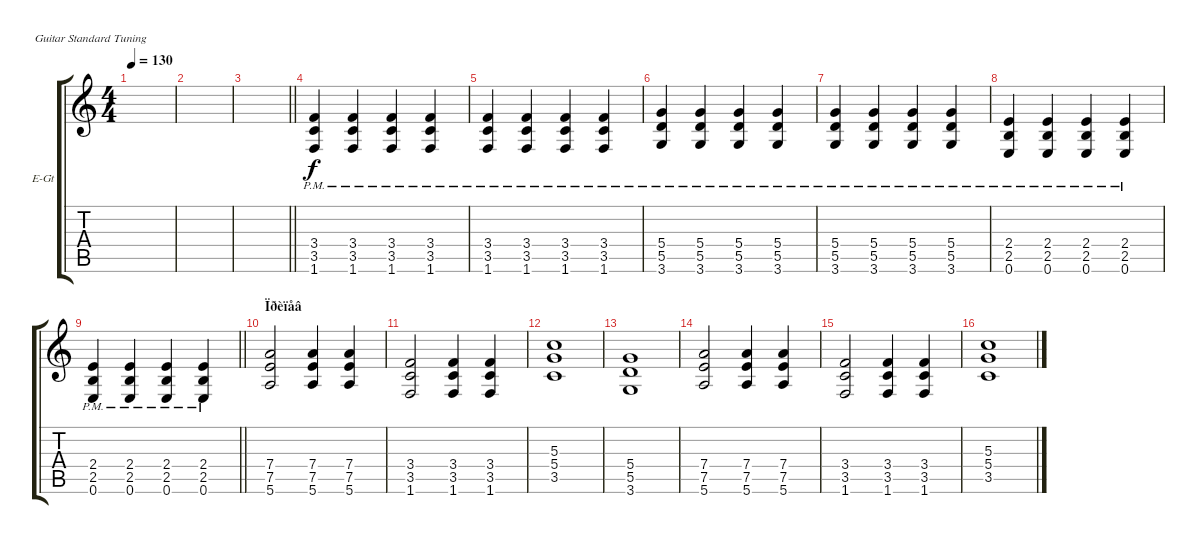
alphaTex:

\bracketExtendMode groupsimilarinstruments
\firstSystemTrackNameOrientation horizontal
\otherSystemsTrackNameOrientation horizontal
\track ("Rhytm Guitar" "E-Gt") {instrument overdrivenguitar}
\staff {score tabs}
\tuning (E4 B3 G3 D3 A2 E2)
\ts (4 4)
\tempo 130
\clef g2
\ks c
|
|
\barLineRight lightlight
|
\section ("" "")
(3.4{pm} 3.5{pm} 1.6{pm}).4{dy f} (3.4{pm} 3.5{pm} 1.6{pm}).4 (3.4{pm} 3.5{pm} 1.6{pm}).4 (3.4{pm} 3.5{pm} 1.6{pm}).4 |
(3.4{pm} 3.5{pm} 1.6{pm}).4 (3.4{pm} 3.5{pm} 1.6{pm}).4 (3.4{pm} 3.5{pm} 1.6{pm}).4 (3.4{pm} 3.5{pm} 1.6{pm}).4 |
(5.4{pm} 5.5{pm} 3.6{pm}).4 (5.4{pm} 5.5{pm} 3.6{pm}).4 (5.4{pm} 5.5{pm} 3.6{pm}).4 (5.4{pm} 5.5{pm} 3.6{pm}).4 |
(5.4{pm} 5.5{pm} 3.6{pm}).4 (5.4{pm} 5.5{pm} 3.6{pm}).4 (5.4{pm} 5.5{pm} 3.6{pm}).4 (5.4{pm} 5.5{pm} 3.6{pm}).4 |
(2.4{pm} 2.5{pm} 0.6{pm}).4 (2.4{pm} 2.5{pm} 0.6{pm}).4 (2.4{pm} 2.5{pm} 0.6{pm}).4 (2.4{pm} 2.5{pm} 0.6{pm}).4 |
\barLineRight lightlight
(2.4{pm} 2.5{pm} 0.6{pm}).4 (2.4{pm} 2.5{pm} 0.6{pm}).4 (2.4{pm} 2.5{pm} 0.6{pm}).4 (2.4{pm} 2.5{pm} 0.6{pm}).4 |
\section ("" "Ïðèïåâ")
(7.4 7.5 5.6).2 (7.4 7.5 5.6).4 (7.4 7.5 5.6).4 |
(3.4 3.5 1.6).2 (3.4 3.5 1.6).4 (3.4 3.5 1.6).4 |
(5.3 5.4 3.5).1 |
(5.4 5.5 3.6).1 |
(7.4 7.5 5.6).2 (7.4 7.5 5.6).4 (7.4 7.5 5.6).4 |
(3.4 3.5 1.6).2 (3.4 3.5 1.6).4 (3.4 3.5 1.6).4 |
(5.3 5.4 3.5).1
